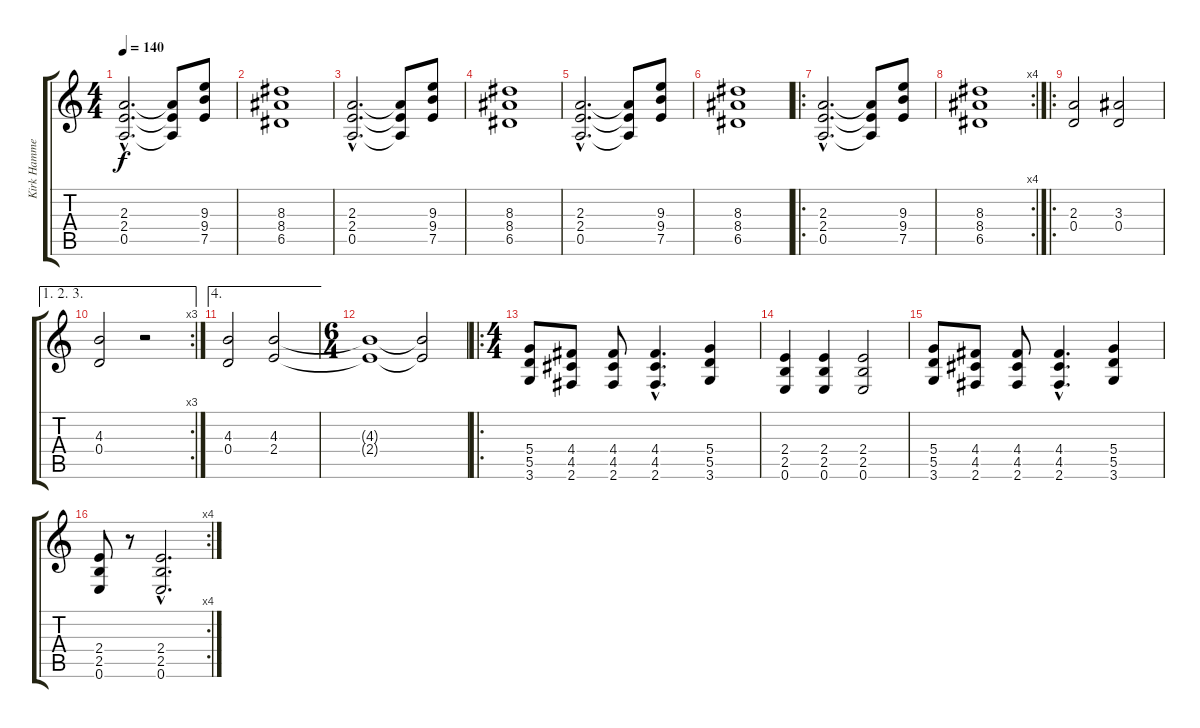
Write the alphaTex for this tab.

\track ("Kirk Hammet (Guitar dist)" "Kirk Hamme") {instrument distortionguitar}
\staff {score tabs}
\tuning (E4 B3 G3 D3 A2 E2) {hide}
\ts (4 4)
\tempo 140
\clef g2
\ks c
(2.3{hac} 2.4{hac} 0.5{hac}).2{d dy f} (2.3{t} 2.4{t} 0.5{t}).8 (9.3 9.4 7.5).8 |
(8.3 8.4 6.5).1 |
(2.3{hac} 2.4{hac} 0.5{hac}).2{d} (2.3{t} 2.4{t} 0.5{t}).8 (9.3 9.4 7.5).8 |
(8.3 8.4 6.5).1 |
(2.3{hac} 2.4{hac} 0.5{hac}).2{d} (2.3{t} 2.4{t} 0.5{t}).8 (9.3 9.4 7.5).8 |
(8.3 8.4 6.5).1 |
\ro
(2.3{hac} 2.4{hac} 0.5{hac}).2{d} (2.3{t} 2.4{t} 0.5{t}).8 (9.3 9.4 7.5).8 |
\rc 4
(8.3 8.4 6.5).1 |
\ro
(2.3 0.4).2 (3.3 0.4).2 |
\ae (1 2 3)
\rc 3
(4.3 0.4).2 r.2 |
\ae 4
(4.3 0.4).2 (4.3 2.4).2 |
\ts (6 4)
(4.3{t} 2.4{t}).1 (4.3{t} 2.4{t}).2 |
\ro
\ts (4 4)
(5.4 5.5 3.6).8 (4.4 4.5 2.6).8 (4.4 4.5 2.6).8 (4.4{hac} 4.5{hac} 2.6{hac}).4{d} (5.4 5.5 3.6).4 |
(2.4 2.5 0.6).4 (2.4 2.5 0.6).4 (2.4 2.5 0.6).2 |
(5.4 5.5 3.6).8 (4.4 4.5 2.6).8 (4.4 4.5 2.6).8 (4.4{hac} 4.5{hac} 2.6{hac}).4{d} (5.4 5.5 3.6).4 |
\rc 4
(2.4 2.5 0.6).8 r.8 (2.4{hac} 2.5{hac} 0.6{hac}).2{d}
